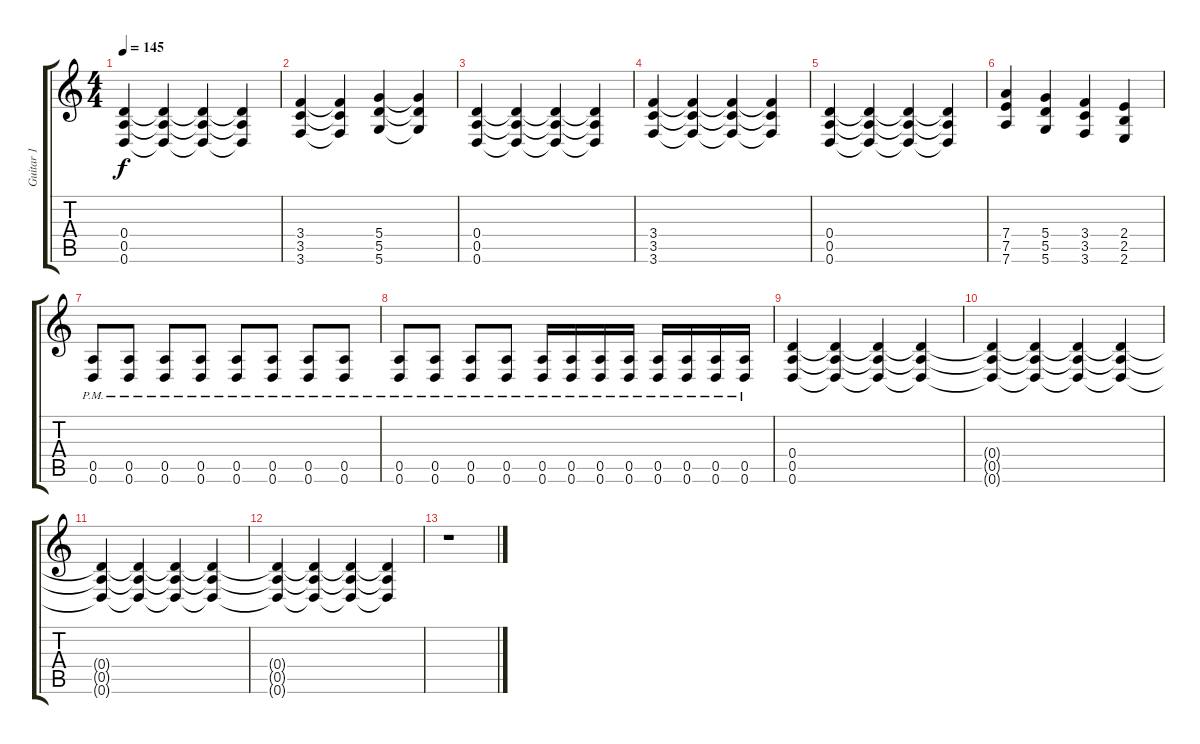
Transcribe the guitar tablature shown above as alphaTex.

\track ("Guitar 1" "Guitar 1") {instrument distortionguitar}
\staff {score tabs}
\tuning (E4 B3 G3 D3 A2 D2) {hide}
\ts (4 4)
\tempo 145
\clef g2
\ks c
(0.4 0.5 0.6).4{dy f} (0.4{t} 0.5{t} 0.6{t}).4 (0.4{t} 0.5{t} 0.6{t}).4 (0.4{t} 0.5{t} 0.6{t}).4 |
(3.4 3.5 3.6).4 (3.4{t} 3.5{t} 3.6{t}).4 (5.4 5.5 5.6).4 (5.4{t} 5.5{t} 5.6{t}).4 |
(0.4 0.5 0.6).4 (0.4{t} 0.5{t} 0.6{t}).4 (0.4{t} 0.5{t} 0.6{t}).4 (0.4{t} 0.5{t} 0.6{t}).4 |
(3.4 3.5 3.6).4 (3.4{t} 3.5{t} 3.6{t}).4 (3.4{t} 3.5{t} 3.6{t}).4 (3.4{t} 3.5{t} 3.6{t}).4 |
(0.4 0.5 0.6).4 (0.4{t} 0.5{t} 0.6{t}).4 (0.4{t} 0.5{t} 0.6{t}).4 (0.4{t} 0.5{t} 0.6{t}).4 |
(7.4 7.5 7.6).4 (5.4 5.5 5.6).4 (3.4 3.5 3.6).4 (2.4 2.5 2.6).4 |
(0.5{pm} 0.6{pm}).8 (0.5{pm} 0.6{pm}).8 (0.5{pm} 0.6{pm}).8 (0.5{pm} 0.6{pm}).8 (0.5{pm} 0.6{pm}).8 (0.5{pm} 0.6{pm}).8 (0.5{pm} 0.6{pm}).8 (0.5{pm} 0.6{pm}).8 |
(0.5{pm} 0.6{pm}).8 (0.5{pm} 0.6{pm}).8 (0.5{pm} 0.6{pm}).8 (0.5{pm} 0.6{pm}).8 (0.5{pm} 0.6{pm}).16 (0.5{pm} 0.6{pm}).16 (0.5{pm} 0.6{pm}).16 (0.5{pm} 0.6{pm}).16 (0.5{pm} 0.6{pm}).16 (0.5{pm} 0.6{pm}).16 (0.5{pm} 0.6{pm}).16 (0.5{pm} 0.6{pm}).16 |
(0.4 0.5 0.6).4 (0.4{t} 0.5{t} 0.6{t}).4 (0.4{t} 0.5{t} 0.6{t}).4 (0.4{t} 0.5{t} 0.6{t}).4 |
(0.4{t} 0.5{t} 0.6{t}).4 (0.4{t} 0.5{t} 0.6{t}).4 (0.4{t} 0.5{t} 0.6{t}).4 (0.4{t} 0.5{t} 0.6{t}).4 |
(0.4{t} 0.5{t} 0.6{t}).4 (0.4{t} 0.5{t} 0.6{t}).4 (0.4{t} 0.5{t} 0.6{t}).4 (0.4{t} 0.5{t} 0.6{t}).4 |
(0.4{t} 0.5{t} 0.6{t}).4 (0.4{t} 0.5{t} 0.6{t}).4 (0.4{t} 0.5{t} 0.6{t}).4 (0.4{t} 0.5{t} 0.6{t}).4 |
r.1
